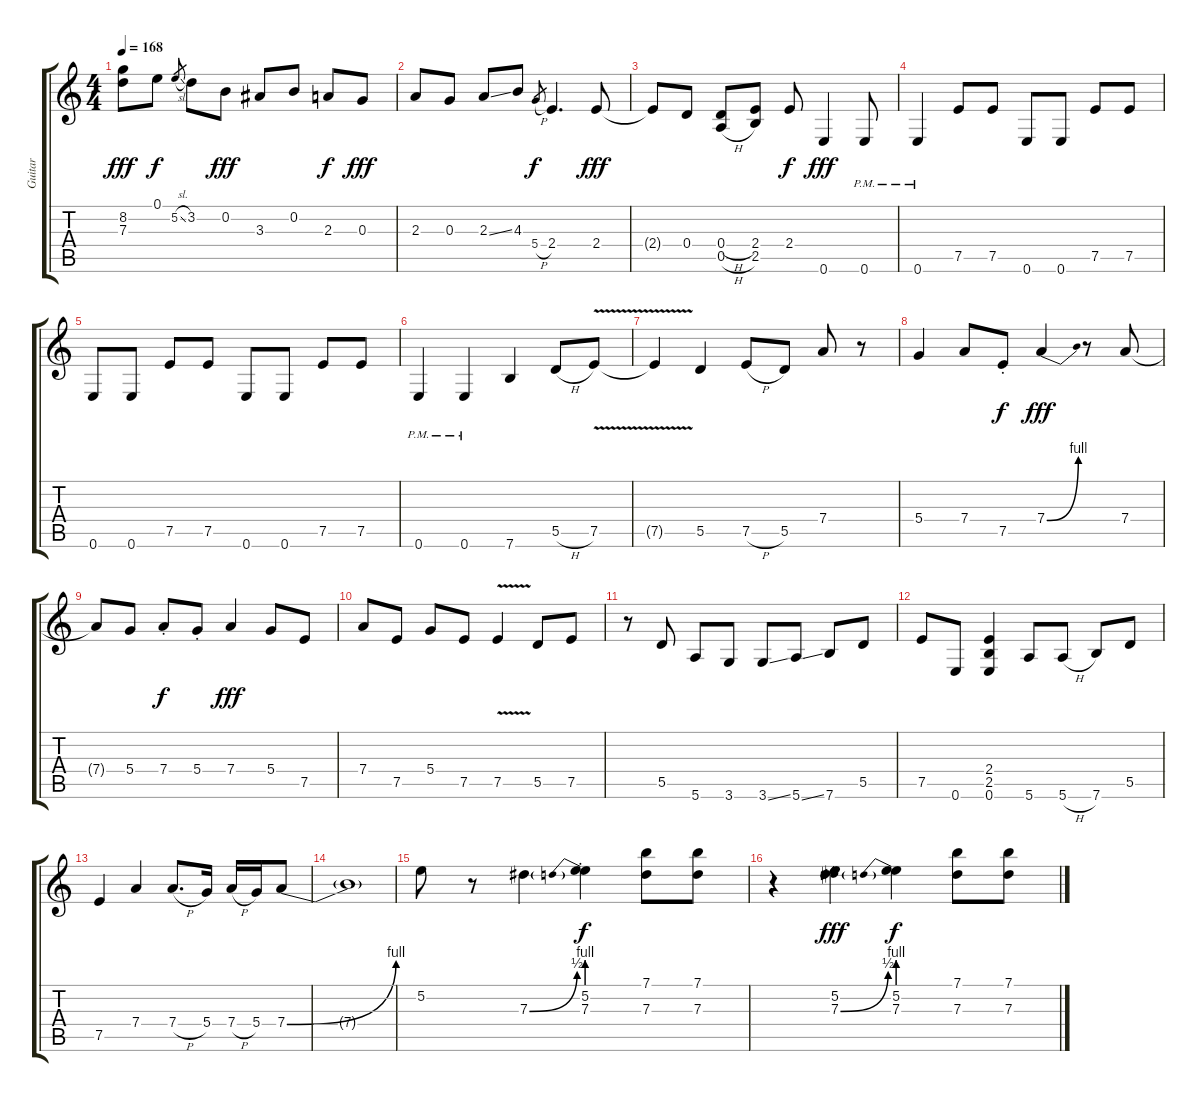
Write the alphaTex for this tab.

\track ("Guitar" "Guitar") {instrument overdrivenguitar}
\staff {score tabs}
\tuning (E4 B3 G3 D3 A2 E2) {hide}
\ts (4 4)
\tempo 168
\clef g2
\ks c
(8.2{t} 7.3{t}).8{dy fff} 0.1.8{dy f} 5.2{sl}.8{gr} 3.2.8 0.2.8{dy fff} 3.3.8 0.2.8 2.3.8{dy f} 0.3.8{dy fff} |
2.3.8 0.3.8 2.3{ss}.8 4.3.8 5.4{h}.8{gr dy f} 2.4.4{d} 2.4.8{dy fff} |
2.4{t}.8 0.4.8 (0.4{h} 0.5{h}).8 (2.4 2.5).8 2.4.8{dy f} 0.6.4{dy fff} 0.6{pm}.8 |
0.6{pm}.4 7.5.8 7.5.8 0.6.8 0.6.8 7.5.8 7.5.8 |
0.6.8 0.6.8 7.5.8 7.5.8 0.6.8 0.6.8 7.5.8 7.5.8 |
0.6{pm}.4 0.6{pm}.4 7.6.4 5.5{h}.8 7.5{v}.8 |
7.5{t}.4 5.5.4 7.5{h}.8 5.5.8 7.4.8 r.8 |
5.4.4 7.4.8 7.5{st}.8{dy f} 7.4{be (bend 0 0 60 4)}.4{dy fff} r.8 7.4.8 |
7.4{t}.8 5.4.8 7.4{st}.8{dy f} 5.4{st}.8 7.4.4{dy fff} 5.4.8 7.5.8 |
7.4.8 7.5.8 5.4.8 7.5.8 7.5{v}.4 5.5.8 7.5.8 |
r.8 5.5.8 5.6.8 3.6.8 3.6{ss}.8 5.6{ss}.8 7.6.8 5.5.8 |
7.5.8 0.6.8 (2.4 2.5 0.6).4 5.6.8 5.6{h}.8 7.6.8 5.5.8 |
7.5.4 7.4.4 7.4{h}.8{d} 5.4.16 7.4{h}.16 5.4.16 7.4{be (bend 0 0 60 4)}.8 |
7.4{t}.1 |
5.2.8 r.8 7.3{be (bend 0 0 60 2)}.4 (5.2 7.3{be (prebend 0 4 60 4) st}).4{dy f} (7.1 7.3).8 (7.1 7.3).8 |
r.4 (5.2 7.3{be (bend 0 0 60 2)}).4{dy fff} (5.2 7.3{be (prebend 0 4 60 4)}).4{dy f} (7.1 7.3).8 (7.1 7.3).8
